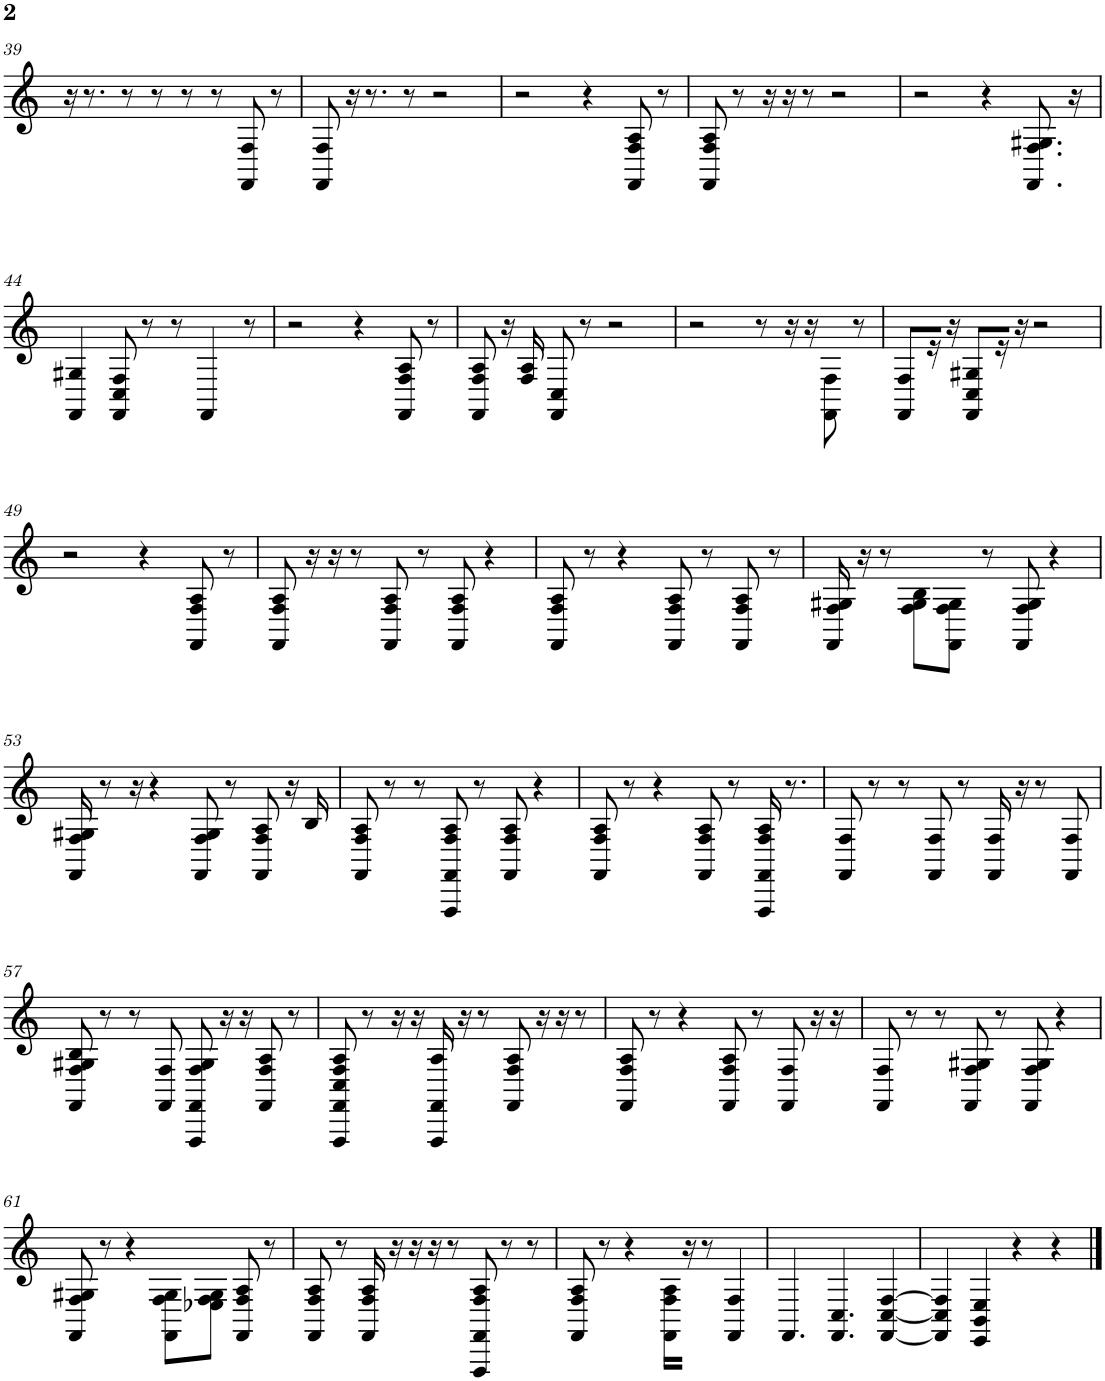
**kern
*part1
*staff1
*I"Violin
*I'Vln.
!!LO:PB:g=z
*clefG2
*k[]
*M4/4
=39
16r
8.r
8r
8r
8r
8r
8FF/ 8F/
8r
=40
8FF/ 8F/
16r
8.r
8r
2r
=41
2r
4r
8FF/ 8F/ 8A/
8r
=42
8FF/ 8F/ 8A/
8r
16r
16r
8r
2r
=43
2r
4r
8.FF/ 8.F/ 8.G#X/
16r
!!LO:LB:g=z
=44
4FF/ 4G#X/
8FF/ 8C/ 8F/
8r
8r
4FF/
8r
=45
2r
4r
8FF/ 8F/ 8A/
8r
=46
8FF/ 8F/ 8A/
16r
16F/ 16A/
8FF/ 8C/
8r
2r
=47
2r
8r
16r
16r
8FF\ 8F\
8r
=48
8FF/ 8F/L
16r
16r
8FF/ 8C/ 8G#X/L
16r
16r
2r
!!LO:LB:g=z
=49
2r
4r
8FF/ 8F/ 8A/
8r
=50
8FF/ 8F/ 8A/
16r
16r
8r
8FF/ 8F/ 8A/
8r
8FF/ 8F/ 8A/
4r
=51
8FF/ 8F/ 8A/
8r
4r
8FF/ 8F/ 8A/
8r
8FF/ 8F/ 8A/
8r
=52
16FF/ 16F/ 16G#X/
16r
8r
8F\ 8G#\ 8B\L
8FF\ 8F\ 8G#\J
8r
8FF/ 8F/ 8G#/
4r
!!LO:LB:g=z
=53
16FF/ 16F/ 16G#X/
8r
16r
4r
8FF/ 8F/ 8G#/
8r
8FF/ 8F/ 8A/
16r
16B/
=54
8FF/ 8F/ 8A/
8r
8r
8FFF/ 8FF/ 8F/ 8A/
8r
8FF/ 8F/ 8A/
4r
=55
8FF/ 8F/ 8A/
8r
4r
8FF/ 8F/ 8A/
8r
16FFF/ 16FF/ 16F/ 16A/
8.r
=56
8FF/ 8F/
8r
8r
8FF/ 8F/
8r
16FF/ 16F/
16r
8r
8FF/ 8F/
!!LO:LB:g=z
=57
8FF/ 8F/ 8G#X/ 8B/
8r
8r
8FF/ 8F/
8FFF/ 8FF/ 8F/ 8G#/
16r
16r
8FF/ 8F/ 8A/
8r
=58
8FFF/ 8FF/ 8C/ 8F/ 8A/
8r
16r
16r
16FFF/ 16FF/ 16A/
16r
8r
8FF/ 8F/ 8A/
16r
16r
8r
=59
8FF/ 8F/ 8A/
8r
4r
8FF/ 8F/ 8A/
8r
8FF/ 8F/
16r
16r
=60
8FF/ 8F/
8r
8r
8FF/ 8F/ 8G#X/
8r
8FF/ 8F/ 8G#/
4r
!!LO:LB:g=z
=61
8FF/ 8F/ 8G#X/
8r
4r
8FF\ 8F\ 8G#\L
8E-X\ 8F\ 8G#\J
8FF/ 8F/ 8A/
8r
=62
8FF/ 8F/ 8A/
8r
16FF/ 16F/ 16A/
16r
16r
16r
8r
8FFF/ 8FF/ 8F/ 8A/
8r
8r
=63
8FF/ 8F/ 8A/
8r
4r
16FF\ 16F\ 16A\LL
16r
8r
4FF/ 4F/
=64
4.FF/
4.FF/ 4.C/
[4FF/ [4C/ [4F/
=65
4FF/] 4C/] 4F/]
4EE/ 4BB/ 4E/
4r
4r
==
*-
